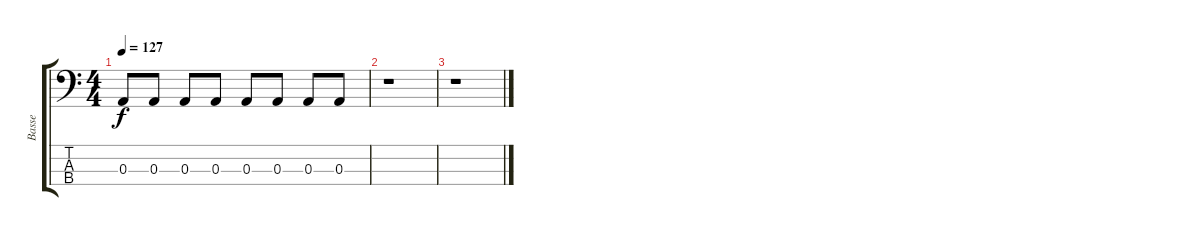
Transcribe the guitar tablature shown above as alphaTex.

\track ("Basse" "Basse") {instrument electricbassfinger}
\staff {score tabs}
\tuning (G2 D2 A1 E1) {hide}
\ts (4 4)
\tempo 127
\clef f4
\ks c
0.3.8{dy f} 0.3.8 0.3.8 0.3.8 0.3.8 0.3.8 0.3.8 0.3.8 |
r.1 |
r.1
